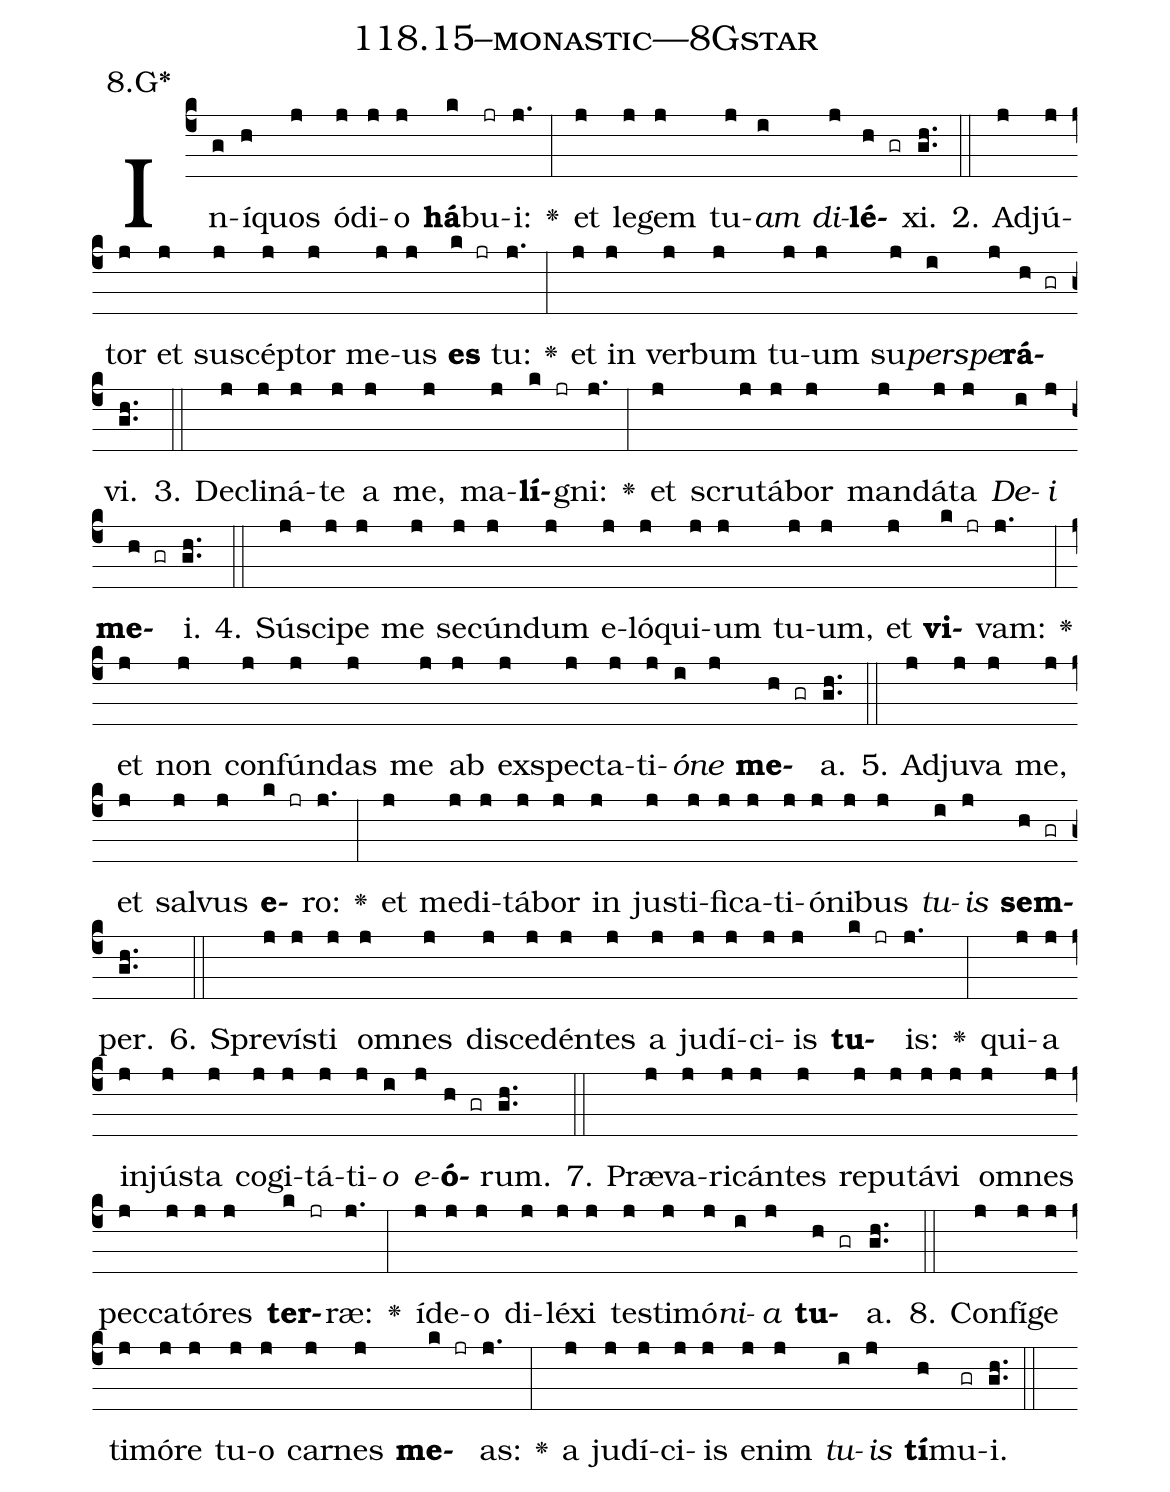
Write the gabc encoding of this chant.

name: 118.15--monastic---8Gstar;
annotation: 8.G*;
%%
(c4)In(g)í(h)quos(j) ó(j)di(j)o(j) <b>há</b>(k)bu(jr)i:(j.) <v>\greheightstar</v>(:) et(j) le(j)gem(j) tu(j)<i>am</i>(i) <i>di</i>(j)<b>lé</b>(h gr)xi.(gh..) (::)
2. Ad(j)jú(j)tor(j) et(j) su(j)scép(j)tor(j) me(j)us(j) <b>es</b>(k jr) tu:(j.) <v>\greheightstar</v>(:) et(j) in(j) ver(j)bum(j) tu(j)um(j) su(j)<i>per</i>(i)<i>spe</i>(j)<b>rá</b>(h gr)vi.(gh..) (::)
3. De(j)cli(j)ná(j)te(j) a(j) me,(j) ma(j)<b>lí</b>(k jr)gni:(j.) <v>\greheightstar</v>(:) et(j) scru(j)tá(j)bor(j) man(j)dá(j)ta(j) <i>De</i>(i)<i>i</i>(j) <b>me</b>(h gr)i.(gh..) (::)
4. Sú(j)sci(j)pe(j) me(j) se(j)cún(j)dum(j) e(j)ló(j)qui(j)um(j) tu(j)um,(j) et(j) <b>vi</b>(k jr)vam:(j.) <v>\greheightstar</v>(:) et(j) non(j) con(j)fún(j)das(j) me(j) ab(j) ex(j)spec(j)ta(j)ti(j)<i>ó</i>(i)<i>ne</i>(j) <b>me</b>(h gr)a.(gh..) (::)
5. Ad(j)ju(j)va(j) me,(j) et(j) sal(j)vus(j) <b>e</b>(k jr)ro:(j.) <v>\greheightstar</v>(:) et(j) me(j)di(j)tá(j)bor(j) in(j) jus(j)ti(j)fi(j)ca(j)ti(j)ó(j)ni(j)bus(j) <i>tu</i>(i)<i>is</i>(j) <b>sem</b>(h gr)per.(gh..) (::)
6. Spre(j)vís(j)ti(j) om(j)nes(j) di(j)sce(j)dén(j)tes(j) a(j) ju(j)dí(j)ci(j)is(j) <b>tu</b>(k jr)is:(j.) <v>\greheightstar</v>(:) qui(j)a(j) in(j)jús(j)ta(j) co(j)gi(j)tá(j)ti(j)<i>o</i>(i) <i>e</i>(j)<b>ó</b>(h gr)rum.(gh..) (::)
7. Præ(j)va(j)ri(j)cán(j)tes(j) re(j)pu(j)tá(j)vi(j) om(j)nes(j) pec(j)ca(j)tó(j)res(j) <b>ter</b>(k jr)ræ:(j.) <v>\greheightstar</v>(:) íd(j)e(j)o(j) di(j)lé(j)xi(j) tes(j)ti(j)mó(j)<i>ni</i>(i)<i>a</i>(j) <b>tu</b>(h gr)a.(gh..) (::)
8. Con(j)fí(j)ge(j) ti(j)mó(j)re(j) tu(j)o(j) car(j)nes(j) <b>me</b>(k jr)as:(j.) <v>\greheightstar</v>(:) a(j) ju(j)dí(j)ci(j)is(j) e(j)nim(j) <i>tu</i>(i)<i>is</i>(j) <b>tí</b>(h)mu(gr)i.(gh..) (::)
